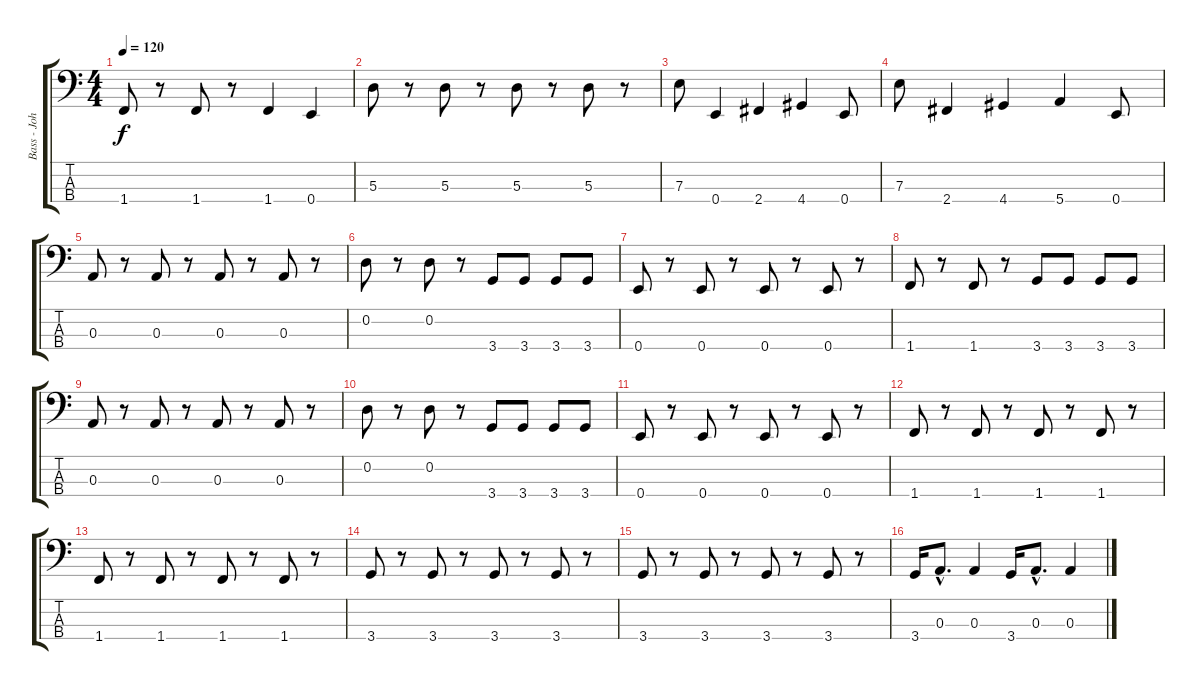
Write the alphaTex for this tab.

\track ("Bass - John Wetton" "Bass - Joh") {instrument electricbasspick}
\staff {score tabs}
\tuning (G2 D2 A1 E1) {hide}
\ts (4 4)
\tempo 120
\clef f4
\ks c
1.4.8{dy f} r.8 1.4.8 r.8 1.4.4 0.4.4 |
5.3.8 r.8 5.3.8 r.8 5.3.8 r.8 5.3.8 r.8 |
7.3.8 0.4.4 2.4.4 4.4.4 0.4.8 |
7.3.8 2.4.4 4.4.4 5.4.4 0.4.8 |
0.3.8 r.8 0.3.8 r.8 0.3.8 r.8 0.3.8 r.8 |
0.2.8 r.8 0.2.8 r.8 3.4.8 3.4.8 3.4.8 3.4.8 |
0.4.8 r.8 0.4.8 r.8 0.4.8 r.8 0.4.8 r.8 |
1.4.8 r.8 1.4.8 r.8 3.4.8 3.4.8 3.4.8 3.4.8 |
0.3.8 r.8 0.3.8 r.8 0.3.8 r.8 0.3.8 r.8 |
0.2.8 r.8 0.2.8 r.8 3.4.8 3.4.8 3.4.8 3.4.8 |
0.4.8 r.8 0.4.8 r.8 0.4.8 r.8 0.4.8 r.8 |
1.4.8 r.8 1.4.8 r.8 1.4.8 r.8 1.4.8 r.8 |
1.4.8 r.8 1.4.8 r.8 1.4.8 r.8 1.4.8 r.8 |
3.4.8 r.8 3.4.8 r.8 3.4.8 r.8 3.4.8 r.8 |
3.4.8 r.8 3.4.8 r.8 3.4.8 r.8 3.4.8 r.8 |
3.4.16 0.3{hac}.8{d} 0.3.4 3.4.16 0.3{hac}.8{d} 0.3.4
